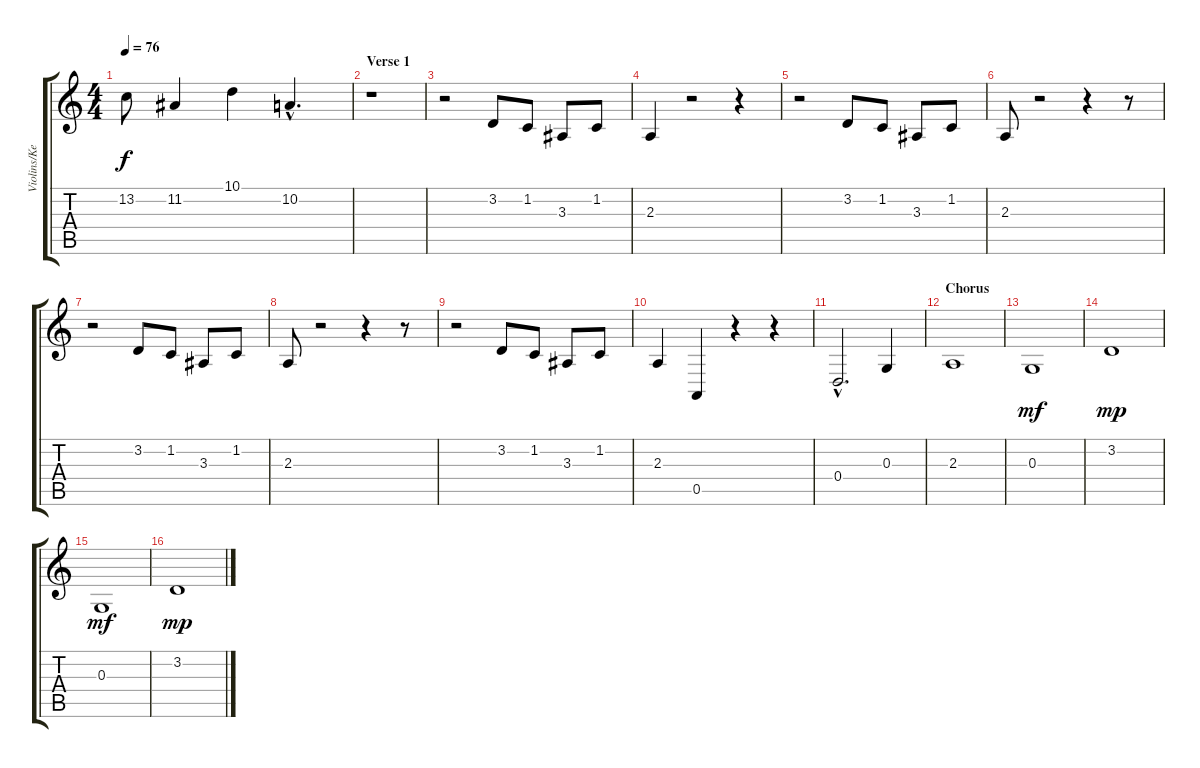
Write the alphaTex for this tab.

\track ("Violins/Keys" "Violins/Ke") {instrument tremolostrings}
\staff {score tabs}
\tuning (E4 B3 G3 D3 A2 E2) {hide}
\ts (4 4)
\tempo 76
\clef g2
\ks c
13.2.8{dy f instrument tremolostrings} 11.2.4 10.1.4 10.2{hac}.4{d} |
\section ("" "Verse 1")
r.1 |
r.2 3.2.8 1.2.8 3.3.8 1.2.8 |
2.3.4 r.2 r.4 |
r.2 3.2.8 1.2.8 3.3.8 1.2.8 |
2.3.8 r.2 r.4 r.8 |
r.2 3.2.8 1.2.8 3.3.8 1.2.8 |
2.3.8 r.2 r.4 r.8 |
r.2 3.2.8 1.2.8 3.3.8 1.2.8 |
2.3.4 0.5.4 r.4 r.4 |
0.4{hac}.2{d} 0.3.4 |
\section ("" "Chorus")
2.3.1 |
0.3.1{dy mf} |
3.2.1{dy mp} |
0.3.1{dy mf} |
3.2.1{dy mp}
